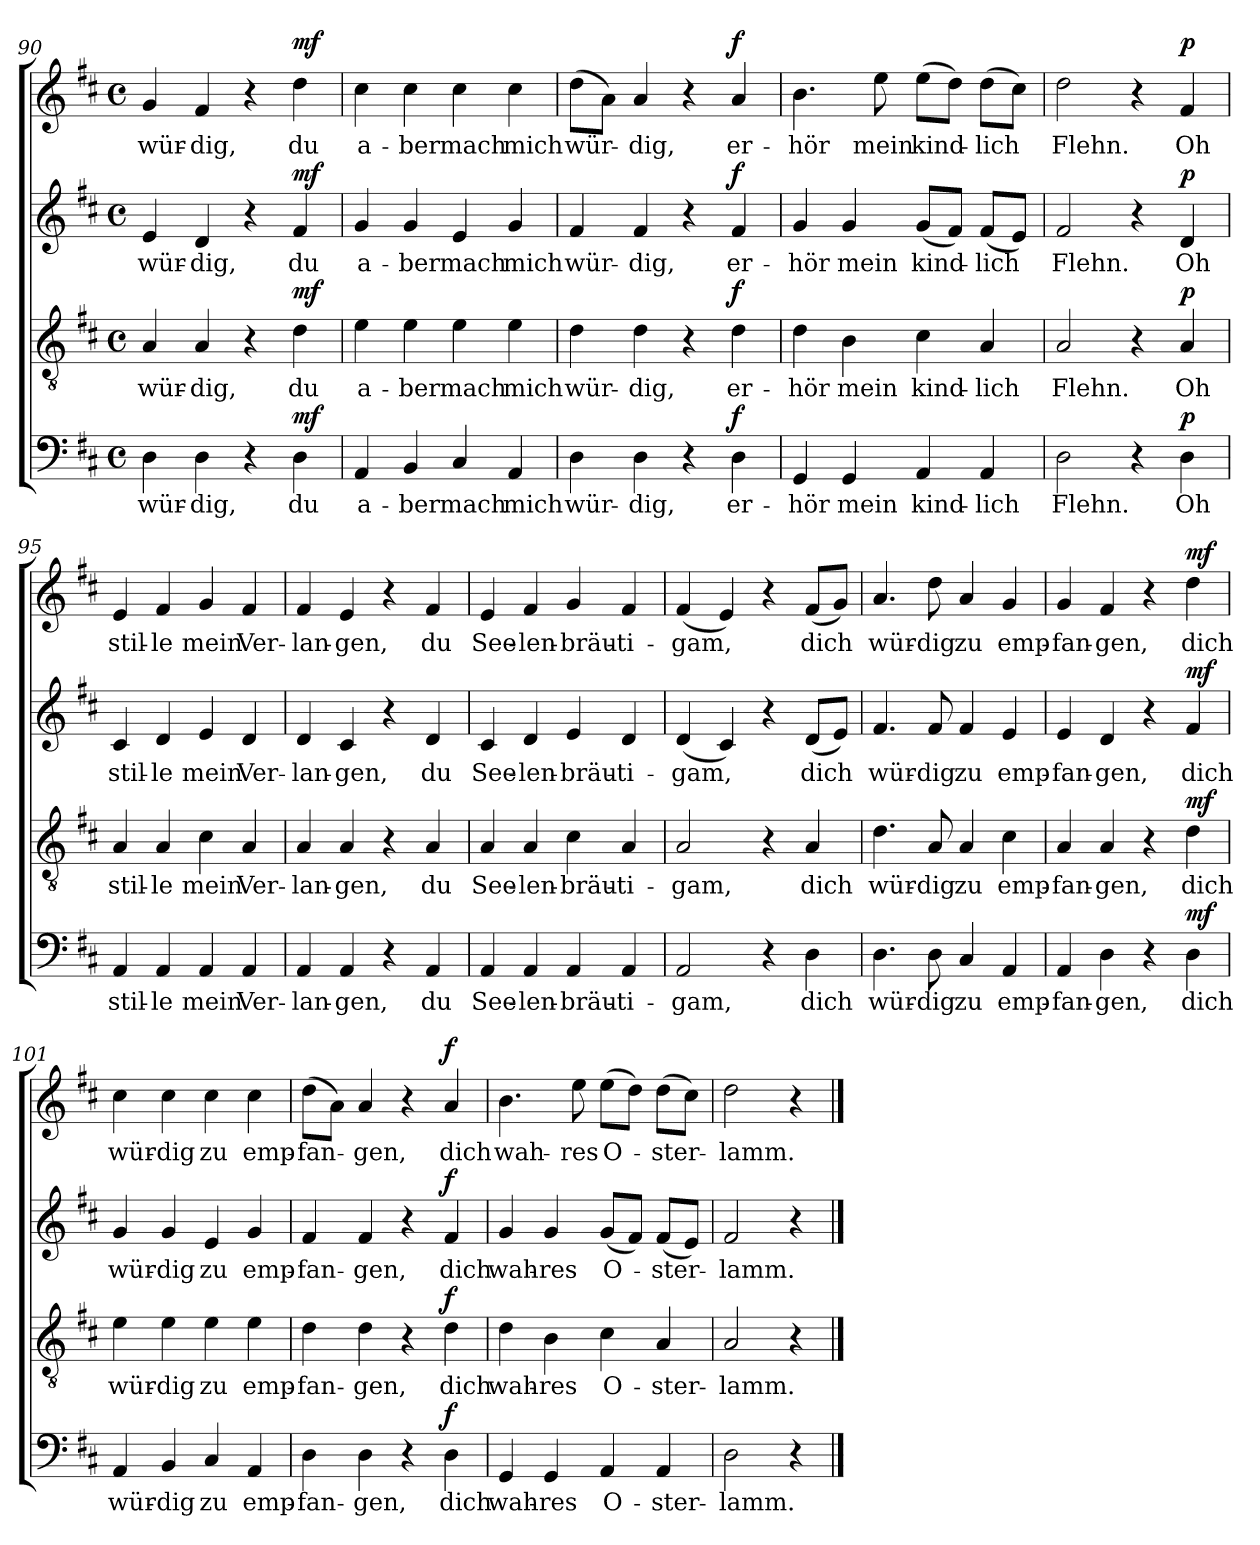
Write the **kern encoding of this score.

**kern	**text	**dynam	**kern	**text	**dynam	**kern	**text	**dynam	**kern	**text	**dynam
*part4	*part4	*part4	*part3	*part3	*part3	*part2	*part2	*part2	*part1	*part1	*part1
*staff4	*staff4	*staff4	*staff3	*staff3	*staff3	*staff2	*staff2	*staff2	*staff1	*staff1	*staff1
*clefF4	*	*	*clefGv2	*	*	*clefG2	*	*	*clefG2	*	*
*k[f#c#]	*	*	*k[f#c#]	*	*	*k[f#c#]	*	*	*k[f#c#]	*	*
*D:	*	*	*D:	*	*	*D:	*	*	*D:	*	*
*M4/4	*	*	*M4/4	*	*	*M4/4	*	*	*M4/4	*	*
*met(c)	*	*	*met(c)	*	*	*met(c)	*	*	*met(c)	*	*
=90	=90	=90	=90	=90	=90	=90	=90	=90	=90	=90	=90
!	!LO:LY:b	!	!	!LO:LY:b	!	!	!LO:LY:b	!	!	!LO:LY:b	!
4D\	wür-	.	4A/	wür-	.	4e/	wür-	.	4g/	wür-	.
!	!LO:LY:b	!	!	!LO:LY:b	!	!	!LO:LY:b	!	!	!LO:LY:b	!
4D\	-dig,	.	4A/	-dig,	.	4d/	-dig,	.	4f#/	-dig,	.
4r	.	.	4r	.	.	4r	.	.	4r	.	.
!	!LO:LY:b	!LO:DY:a	!	!LO:LY:b	!LO:DY:a	!	!LO:LY:b	!LO:DY:a	!	!LO:LY:b	!LO:DY:a
4D\	du	mf	4d\	du	mf	4f#/	du	mf	4dd\	du	mf
=91	=91	=91	=91	=91	=91	=91	=91	=91	=91	=91	=91
!	!LO:LY:b	!	!	!LO:LY:b	!	!	!LO:LY:b	!	!	!LO:LY:b	!
4AA/	a-	.	4e\	a-	.	4g/	a-	.	4cc#\	a-	.
!	!LO:LY:b	!	!	!LO:LY:b	!	!	!LO:LY:b	!	!	!LO:LY:b	!
4BB/	-ber	.	4e\	-ber	.	4g/	-ber	.	4cc#\	-ber	.
!	!LO:LY:b	!	!	!LO:LY:b	!	!	!LO:LY:b	!	!	!LO:LY:b	!
4C#/	mach	.	4e\	mach	.	4e/	mach	.	4cc#\	mach	.
!	!LO:LY:b	!	!	!LO:LY:b	!	!	!LO:LY:b	!	!	!LO:LY:b	!
4AA/	mich	.	4e\	mich	.	4g/	mich	.	4cc#\	mich	.
=92	=92	=92	=92	=92	=92	=92	=92	=92	=92	=92	=92
!	!LO:LY:b	!	!	!LO:LY:b	!	!	!LO:LY:b	!	!	!LO:LY:b	!
4D\	wür-	.	4d\	wür-	.	4f#/	wür-	.	(>8dd\L	wür-	.
.	.	.	.	.	.	.	.	.	8a\J)	.	.
!	!LO:LY:b	!	!	!LO:LY:b	!	!	!LO:LY:b	!	!	!LO:LY:b	!
4D\	-dig,	.	4d\	-dig,	.	4f#/	-dig,	.	4a/	-dig,	.
4r	.	.	4r	.	.	4r	.	.	4r	.	.
!	!LO:LY:b	!LO:DY:a	!	!LO:LY:b	!LO:DY:a	!	!LO:LY:b	!LO:DY:a	!	!LO:LY:b	!LO:DY:a
4D\	er-	f	4d\	er-	f	4f#/	er-	f	4a/	er-	f
!!LO:PB:g=z
=93	=93	=93	=93	=93	=93	=93	=93	=93	=93	=93	=93
!	!LO:LY:b	!	!	!LO:LY:b	!	!	!LO:LY:b	!	!	!LO:LY:b	!
4GG/	-hör	.	4d\	-hör	.	4g/	-hör	.	4.b\	-hör	.
!	!LO:LY:b	!	!	!LO:LY:b	!	!	!LO:LY:b	!	!	!	!
4GG/	mein	.	4B\	mein	.	4g/	mein	.	.	.	.
!	!	!	!	!	!	!	!	!	!	!LO:LY:b	!
.	.	.	.	.	.	.	.	.	8ee\	mein	.
!	!LO:LY:b	!	!	!LO:LY:b	!	!	!LO:LY:b	!	!	!LO:LY:b	!
4AA/	kind-	.	4c#\	kind-	.	(<8g/L	kind-	.	(>8ee\L	kind-	.
.	.	.	.	.	.	8f#/J)	.	.	8dd\J)	.	.
!	!LO:LY:b	!	!	!LO:LY:b	!	!	!LO:LY:b	!	!	!LO:LY:b	!
4AA/	-lich	.	4A/	-lich	.	(<8f#/L	-lich	.	(>8dd\L	-lich	.
.	.	.	.	.	.	8e/J)	.	.	8cc#\J)	.	.
=94	=94	=94	=94	=94	=94	=94	=94	=94	=94	=94	=94
!	!LO:LY:b	!	!	!LO:LY:b	!	!	!LO:LY:b	!	!	!LO:LY:b	!
2D\	Flehn.	.	2A/	Flehn.	.	2f#/	Flehn.	.	2dd\	Flehn.	.
4r	.	.	4r	.	.	4r	.	.	4r	.	.
!	!LO:LY:b	!LO:DY:a	!	!LO:LY:b	!LO:DY:a	!	!LO:LY:b	!LO:DY:a	!	!LO:LY:b	!LO:DY:a
4D\	Oh	p	4A/	Oh	p	4d/	Oh	p	4f#/	Oh	p
=95	=95	=95	=95	=95	=95	=95	=95	=95	=95	=95	=95
!	!LO:LY:b	!	!	!LO:LY:b	!	!	!LO:LY:b	!	!	!LO:LY:b	!
4AA/	stil-	.	4A/	stil-	.	4c#/	stil-	.	4e/	stil-	.
!	!LO:LY:b	!	!	!LO:LY:b	!	!	!LO:LY:b	!	!	!LO:LY:b	!
4AA/	-le	.	4A/	-le	.	4d/	-le	.	4f#/	-le	.
!	!LO:LY:b	!	!	!LO:LY:b	!	!	!LO:LY:b	!	!	!LO:LY:b	!
4AA/	mein	.	4c#\	mein	.	4e/	mein	.	4g/	mein	.
!	!LO:LY:b	!	!	!LO:LY:b	!	!	!LO:LY:b	!	!	!LO:LY:b	!
4AA/	Ver-	.	4A/	Ver-	.	4d/	Ver-	.	4f#/	Ver-	.
=96	=96	=96	=96	=96	=96	=96	=96	=96	=96	=96	=96
!	!LO:LY:b	!	!	!LO:LY:b	!	!	!LO:LY:b	!	!	!LO:LY:b	!
4AA/	-lan-	.	4A/	-lan-	.	4d/	-lan-	.	4f#/	-lan-	.
!	!LO:LY:b	!	!	!LO:LY:b	!	!	!LO:LY:b	!	!	!LO:LY:b	!
4AA/	-gen,	.	4A/	-gen,	.	4c#/	-gen,	.	4e/	-gen,	.
4r	.	.	4r	.	.	4r	.	.	4r	.	.
!	!LO:LY:b	!	!	!LO:LY:b	!	!	!LO:LY:b	!	!	!LO:LY:b	!
4AA/	du	.	4A/	du	.	4d/	du	.	4f#/	du	.
=97	=97	=97	=97	=97	=97	=97	=97	=97	=97	=97	=97
!	!LO:LY:b	!	!	!LO:LY:b	!	!	!LO:LY:b	!	!	!LO:LY:b	!
4AA/	See-	.	4A/	See-	.	4c#/	See-	.	4e/	See-	.
!	!LO:LY:b	!	!	!LO:LY:b	!	!	!LO:LY:b	!	!	!LO:LY:b	!
4AA/	-len-	.	4A/	-len-	.	4d/	-len-	.	4f#/	-len-	.
!	!LO:LY:b	!	!	!LO:LY:b	!	!	!LO:LY:b	!	!	!LO:LY:b	!
4AA/	-bräu-	.	4c#\	-bräu-	.	4e/	-bräu-	.	4g/	-bräu-	.
!	!LO:LY:b	!	!	!LO:LY:b	!	!	!LO:LY:b	!	!	!LO:LY:b	!
4AA/	-ti-	.	4A/	-ti-	.	4d/	-ti-	.	4f#/	-ti-	.
=98	=98	=98	=98	=98	=98	=98	=98	=98	=98	=98	=98
!	!LO:LY:b	!	!	!LO:LY:b	!	!	!LO:LY:b	!	!	!LO:LY:b	!
2AA/	-gam,	.	2A/	-gam,	.	(<4d/	-gam,	.	(<4f#/	-gam,	.
.	.	.	.	.	.	4c#/)	.	.	4e/)	.	.
4r	.	.	4r	.	.	4r	.	.	4r	.	.
!	!LO:LY:b	!	!	!LO:LY:b	!	!	!LO:LY:b	!	!	!LO:LY:b	!
4D\	dich	.	4A/	dich	.	(<8d/L	dich	.	(<8f#/L	dich	.
.	.	.	.	.	.	8e/J)	.	.	8g/J)	.	.
!!LO:LB:g=z
=99	=99	=99	=99	=99	=99	=99	=99	=99	=99	=99	=99
!	!LO:LY:b	!	!	!LO:LY:b	!	!	!LO:LY:b	!	!	!LO:LY:b	!
4.D\	wür-	.	4.d\	wür-	.	4.f#/	wür-	.	4.a/	wür-	.
!	!LO:LY:b	!	!	!LO:LY:b	!	!	!LO:LY:b	!	!	!LO:LY:b	!
8D\	-dig	.	8A/	-dig	.	8f#/	-dig	.	8dd\	-dig	.
!	!LO:LY:b	!	!	!LO:LY:b	!	!	!LO:LY:b	!	!	!LO:LY:b	!
4C#/	zu	.	4A/	zu	.	4f#/	zu	.	4a/	zu	.
!	!LO:LY:b	!	!	!LO:LY:b	!	!	!LO:LY:b	!	!	!LO:LY:b	!
4AA/	emp-	.	4c#\	emp-	.	4e/	emp-	.	4g/	emp-	.
=100	=100	=100	=100	=100	=100	=100	=100	=100	=100	=100	=100
!	!LO:LY:b	!	!	!LO:LY:b	!	!	!LO:LY:b	!	!	!LO:LY:b	!
4AA/	-fan-	.	4A/	-fan-	.	4e/	-fan-	.	4g/	-fan-	.
!	!LO:LY:b	!	!	!LO:LY:b	!	!	!LO:LY:b	!	!	!LO:LY:b	!
4D\	-gen,	.	4A/	-gen,	.	4d/	-gen,	.	4f#/	-gen,	.
4r	.	.	4r	.	.	4r	.	.	4r	.	.
!	!LO:LY:b	!LO:DY:a	!	!LO:LY:b	!LO:DY:a	!	!LO:LY:b	!LO:DY:a	!	!LO:LY:b	!LO:DY:a
4D\	dich	mf	4d\	dich	mf	4f#/	dich	mf	4dd\	dich	mf
=101	=101	=101	=101	=101	=101	=101	=101	=101	=101	=101	=101
!	!LO:LY:b	!	!	!LO:LY:b	!	!	!LO:LY:b	!	!	!LO:LY:b	!
4AA/	wür-	.	4e\	wür-	.	4g/	wür-	.	4cc#\	wür-	.
!	!LO:LY:b	!	!	!LO:LY:b	!	!	!LO:LY:b	!	!	!LO:LY:b	!
4BB/	-dig	.	4e\	-dig	.	4g/	-dig	.	4cc#\	-dig	.
!	!LO:LY:b	!	!	!LO:LY:b	!	!	!LO:LY:b	!	!	!LO:LY:b	!
4C#/	zu	.	4e\	zu	.	4e/	zu	.	4cc#\	zu	.
!	!LO:LY:b	!	!	!LO:LY:b	!	!	!LO:LY:b	!	!	!LO:LY:b	!
4AA/	emp-	.	4e\	emp-	.	4g/	emp-	.	4cc#\	emp-	.
=102	=102	=102	=102	=102	=102	=102	=102	=102	=102	=102	=102
!	!LO:LY:b	!	!	!LO:LY:b	!	!	!LO:LY:b	!	!	!LO:LY:b	!
4D\	-fan-	.	4d\	-fan-	.	4f#/	-fan-	.	(>8dd\L	-fan-	.
.	.	.	.	.	.	.	.	.	8a\J)	.	.
!	!LO:LY:b	!	!	!LO:LY:b	!	!	!LO:LY:b	!	!	!LO:LY:b	!
4D\	-gen,	.	4d\	-gen,	.	4f#/	-gen,	.	4a/	-gen,	.
4r	.	.	4r	.	.	4r	.	.	4r	.	.
!	!LO:LY:b	!LO:DY:a	!	!LO:LY:b	!LO:DY:a	!	!LO:LY:b	!LO:DY:a	!	!LO:LY:b	!LO:DY:a
4D\	dich	f	4d\	dich	f	4f#/	dich	f	4a/	dich	f
=103	=103	=103	=103	=103	=103	=103	=103	=103	=103	=103	=103
!	!LO:LY:b	!	!	!LO:LY:b	!	!	!LO:LY:b	!	!	!LO:LY:b	!
4GG/	wah-	.	4d\	wah-	.	4g/	wah-	.	4.b\	wah-	.
!	!LO:LY:b	!	!	!LO:LY:b	!	!	!LO:LY:b	!	!	!	!
4GG/	-res	.	4B\	-res	.	4g/	-res	.	.	.	.
!	!	!	!	!	!	!	!	!	!	!LO:LY:b	!
.	.	.	.	.	.	.	.	.	8ee\	-res	.
!	!LO:LY:b	!	!	!LO:LY:b	!	!	!LO:LY:b	!	!	!LO:LY:b	!
4AA/	O-	.	4c#\	O-	.	(<8g/L	O-	.	(>8ee\L	O-	.
.	.	.	.	.	.	8f#/J)	.	.	8dd\J)	.	.
!	!LO:LY:b	!	!	!LO:LY:b	!	!	!LO:LY:b	!	!	!LO:LY:b	!
4AA/	-ster-	.	4A/	-ster-	.	(<8f#/L	-ster-	.	(>8dd\L	-ster-	.
.	.	.	.	.	.	8e/J)	.	.	8cc#\J)	.	.
=104	=104	=104	=104	=104	=104	=104	=104	=104	=104	=104	=104
!	!LO:LY:b	!	!	!LO:LY:b	!	!	!LO:LY:b	!	!	!LO:LY:b	!
2D\	-lamm.	.	2A/	-lamm.	.	2f#/	-lamm.	.	2dd\	-lamm.	.
4r	.	.	4r	.	.	4r	.	.	4r	.	.
==	==	==	==	==	==	==	==	==	==	==	==
*-	*-	*-	*-	*-	*-	*-	*-	*-	*-	*-	*-
